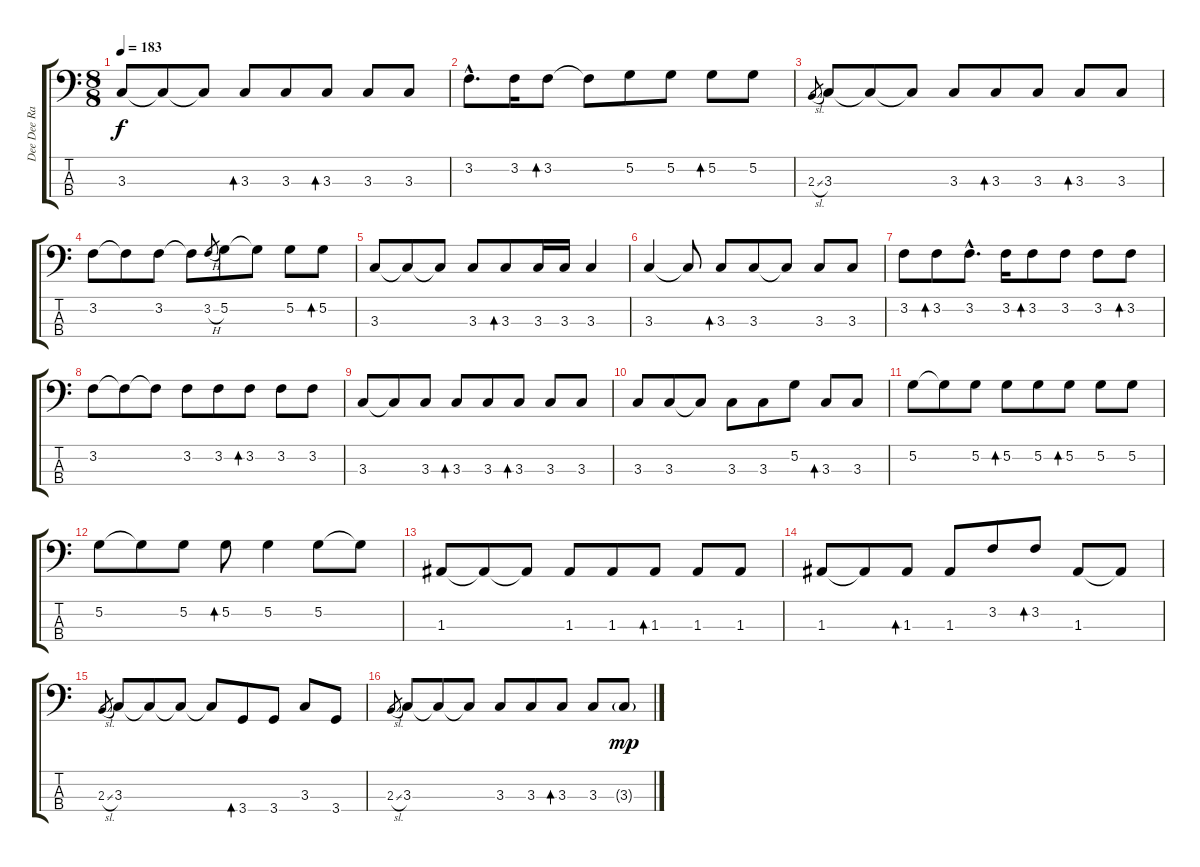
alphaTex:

\track ("Dee Dee Ramone - Bass" "Dee Dee Ra") {instrument electricbasspick}
\staff {score tabs}
\tuning (G2 D2 A1 E1) {hide}
\ts (8 8)
\tempo 183
\clef f4
\ks c
3.3.8{dy f} 3.3{t}.8 3.3{t}.8 3.3.8{bd 240} 3.3.8 3.3.8{bd 240} 3.3.8 3.3.8 |
3.2{hac}.8{d} 3.2.16 3.2.8{bd 240} 3.2{t}.8 5.2.8 5.2.8 5.2.8{bd 240} 5.2.8 |
2.3{sl}.8{gr} 3.3.8 3.3{t}.8 3.3{t}.8 3.3.8 3.3.8{bd 240} 3.3.8 3.3.8{bd 240} 3.3.8 |
3.2.8 3.2{t}.8 3.2.8 3.2{t}.8 3.2{h}.8{gr} 5.2.8 5.2{t}.8 5.2.8 5.2.8{bd 240} |
3.3.8 3.3{t}.8 3.3{t}.8 3.3.8 3.3.8{bd 240} 3.3.16 3.3.16 3.3.4 |
3.3.4 3.3{t}.8 3.3.8{bd 240} 3.3.8 3.3{t}.8 3.3.8 3.3.8 |
3.2.8 3.2.8{bd 240} 3.2{hac}.8{d} 3.2.16 3.2.8{bd 240} 3.2.8 3.2.8 3.2.8{bd 240} |
3.2.8 3.2{t}.8 3.2{t}.8 3.2.8 3.2.8 3.2.8{bd 240} 3.2.8 3.2.8 |
3.3.8 3.3{t}.8 3.3.8 3.3.8{bd 240} 3.3.8 3.3.8{bd 240} 3.3.8 3.3.8 |
3.3.8 3.3.8 3.3{t}.8 3.3.8 3.3.8 5.2.8 3.3.8{bd 240} 3.3.8 |
5.2.8 5.2{t}.8 5.2.8 5.2.8{bd 240} 5.2.8 5.2.8{bd 240} 5.2.8 5.2.8 |
5.2.8 5.2{t}.8 5.2.8 5.2.8{bd 240} 5.2.4 5.2.8 5.2{t}.8 |
1.3.8 1.3{t}.8 1.3{t}.8 1.3.8 1.3.8 1.3.8{bd 240} 1.3.8 1.3.8 |
1.3.8 1.3{t}.8 1.3.8{bd 240} 1.3.8 3.2.8 3.2.8{bd 240} 1.3.8 1.3{t}.8 |
2.3{sl}.8{gr} 3.3.8 3.3{t}.8 3.3{t}.8 3.3{t}.8 3.4.8{bd 240} 3.4.8 3.3.8 3.4.8 |
2.3{sl}.8{gr} 3.3.8 3.3{t}.8 3.3{t}.8 3.3.8 3.3.8 3.3.8{bd 240} 3.3.8 3.3{g}.8{dy mp}
